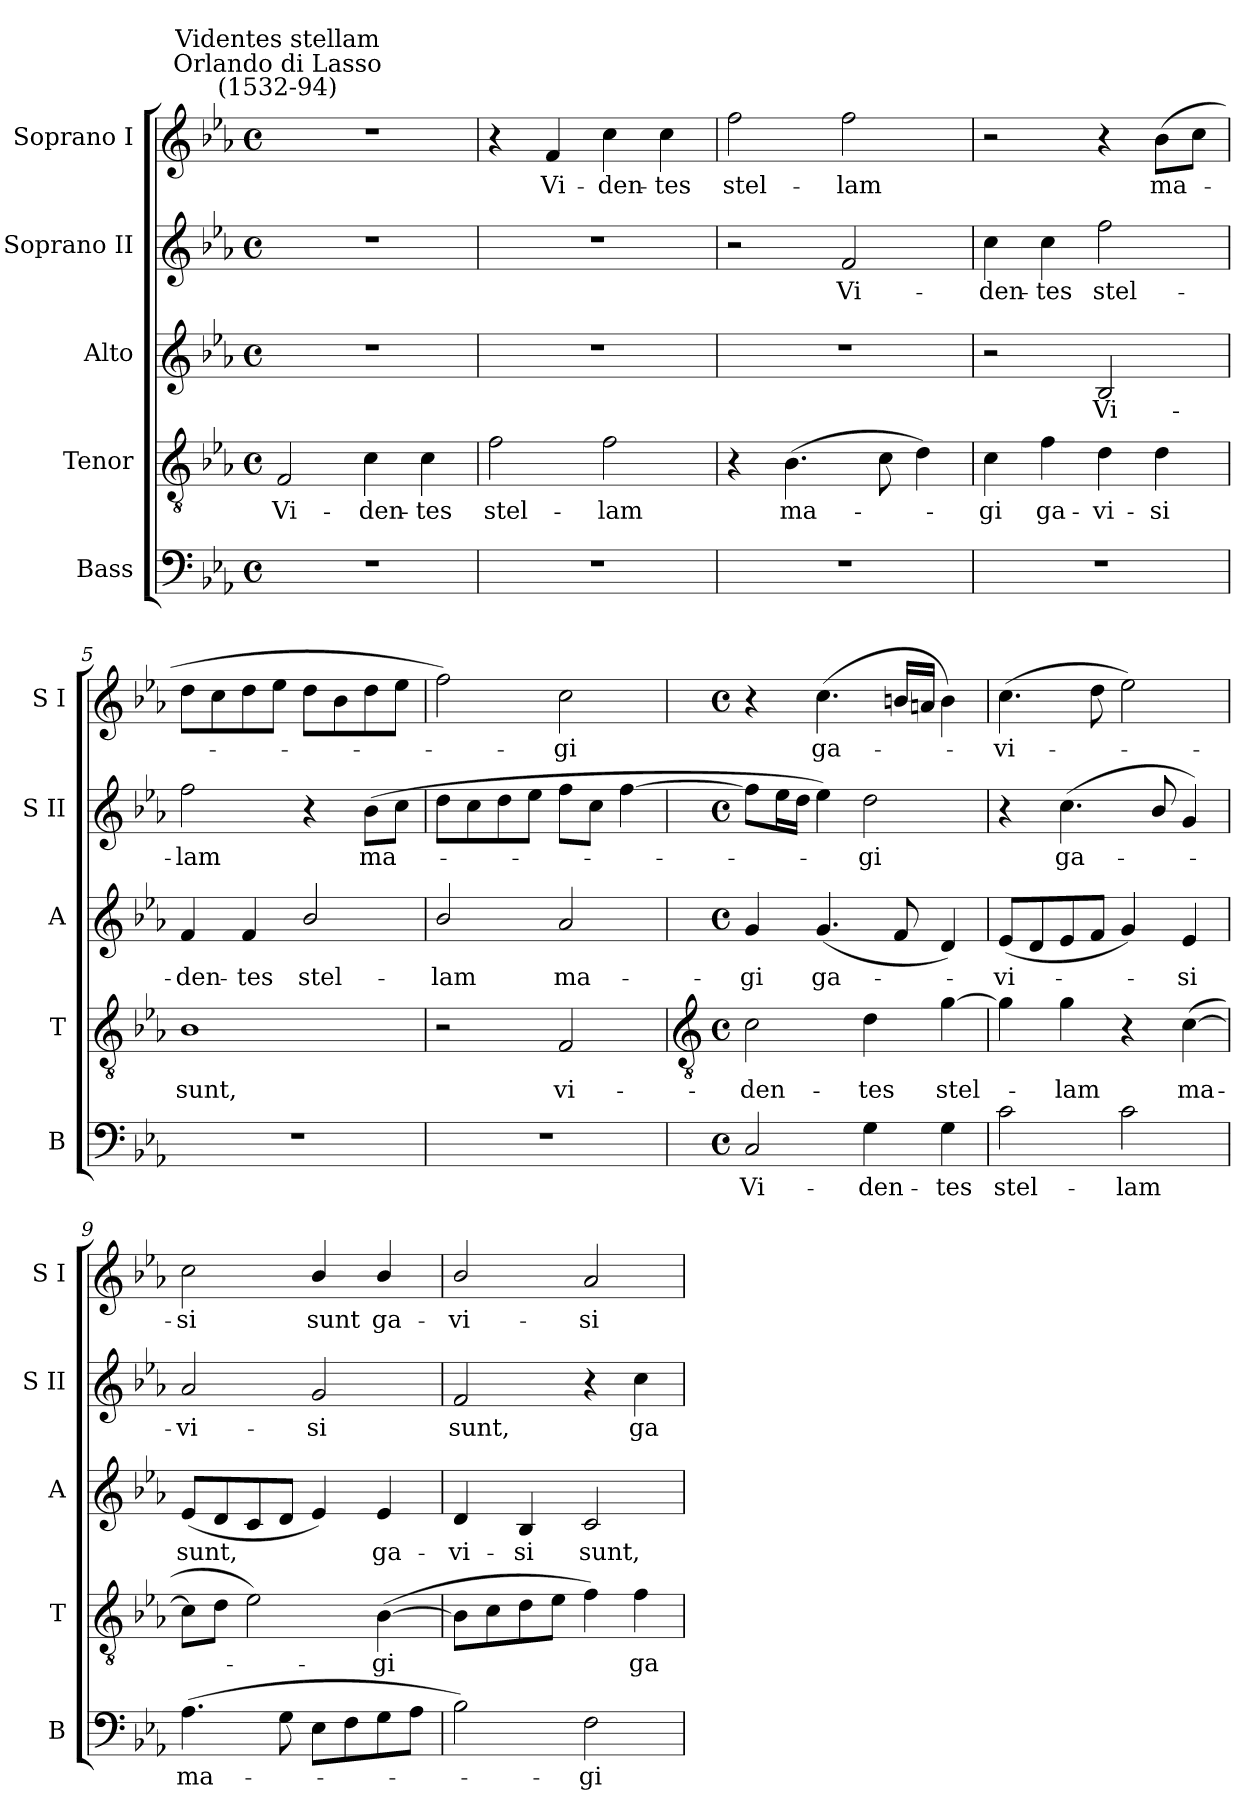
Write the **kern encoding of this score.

**kern	**text	**kern	**text	**kern	**text	**kern	**text	**kern	**text
*part5	*part5	*part4	*part4	*part3	*part3	*part2	*part2	*part1	*part1
*staff5	*staff5	*staff4	*staff4	*staff3	*staff3	*staff2	*staff2	*staff1	*staff1
*I"Bass	*	*I"Tenor	*	*I"Alto	*	*I"Soprano II	*	*I"Soprano I	*
*I'B	*	*I'T	*	*I'A	*	*I'S II	*	*I'S I	*
*clefF4	*	*clefGv2	*	*clefG2	*	*clefG2	*	*clefG2	*
*k[b-e-a-]	*	*k[b-e-a-]	*	*k[b-e-a-]	*	*k[b-e-a-]	*	*k[b-e-a-]	*
*E-:	*	*E-:	*	*E-:	*	*E-:	*	*E-:	*
*M4/4	*	*M4/4	*	*M4/4	*	*M4/4	*	*M4/4	*
*met(c)	*	*met(c)	*	*met(c)	*	*met(c)	*	*met(c)	*
=1	=1	=1	=1	=1	=1	=1	=1	=1	=1
!	!	!	!	!	!	!	!	!LO:TX:a:cj:t=Orlando di Lasso\n(1532-94)	!
!	!	!	!	!	!	!	!	!LO:TX:a:cj:t=Videntes stellam	!
!	!	!	!LO:LY:b	!	!	!	!	!	!
1r	.	2F	Vi-	1r	.	1r	.	1r	.
!	!	!	!LO:LY:b	!	!	!	!	!	!
.	.	4c	-den-	.	.	.	.	.	.
!	!	!	!LO:LY:b	!	!	!	!	!	!
.	.	4c	-tes	.	.	.	.	.	.
=2	=2	=2	=2	=2	=2	=2	=2	=2	=2
!	!	!	!LO:LY:b	!	!	!	!	!	!
1r	.	2f	stel-	1r	.	1r	.	4r	.
!	!	!	!	!	!	!	!	!	!LO:LY:b
.	.	.	.	.	.	.	.	4f	Vi-
!	!	!	!LO:LY:b	!	!	!	!	!	!LO:LY:b
.	.	2f	-lam	.	.	.	.	4cc	-den-
!	!	!	!	!	!	!	!	!	!LO:LY:b
.	.	.	.	.	.	.	.	4cc	-tes
=3	=3	=3	=3	=3	=3	=3	=3	=3	=3
!	!	!	!	!	!	!	!	!	!LO:LY:b
1r	.	4r	.	1r	.	2r	.	2ff	stel-
!	!	!	!LO:LY:b	!	!	!	!	!	!
.	.	(>4.B-	ma-	.	.	.	.	.	.
!	!	!	!	!	!	!	!LO:LY:b	!	!LO:LY:b
.	.	.	.	.	.	2f	Vi-	2ff	-lam
.	.	8c	.	.	.	.	.	.	.
.	.	4d)	.	.	.	.	.	.	.
=4	=4	=4	=4	=4	=4	=4	=4	=4	=4
!	!	!	!LO:LY:b	!	!	!	!LO:LY:b	!	!
1r	.	4c	gi	2r	.	4cc	-den-	2r	.
!	!	!	!LO:LY:b	!	!	!	!LO:LY:b	!	!
.	.	4f	ga-	.	.	4cc	-tes	.	.
!	!	!	!LO:LY:b	!	!LO:LY:b	!	!LO:LY:b	!	!
.	.	4d	-vi-	2B-	Vi-	2ff	stel-	4r	.
!	!	!	!LO:LY:b	!	!	!	!	!	!LO:LY:b
.	.	4d	-si	.	.	.	.	(>8b-L	ma-
.	.	.	.	.	.	.	.	8ccJ	.
=5	=5	=5	=5	=5	=5	=5	=5	=5	=5
!	!	!	!LO:LY:b	!	!LO:LY:b	!	!LO:LY:b	!	!
1r	.	1B-	sunt,	4f	-den-	2ff	-lam	8ddL	.
.	.	.	.	.	.	.	.	8cc	.
!	!	!	!	!	!LO:LY:b	!	!	!	!
.	.	.	.	4f	-tes	.	.	8dd	.
.	.	.	.	.	.	.	.	8ee-J	.
!	!	!	!	!	!LO:LY:b	!	!	!	!
.	.	.	.	2b-/	stel-	4r	.	8ddL	.
.	.	.	.	.	.	.	.	8b-	.
!	!	!	!	!	!	!	!LO:LY:b	!	!
.	.	.	.	.	.	(>8b-L	ma-	8dd	.
.	.	.	.	.	.	8ccJ	.	8ee-J	.
=6	=6	=6	=6	=6	=6	=6	=6	=6	=6
!	!	!	!	!	!LO:LY:b	!	!	!	!
1r	.	2r	.	2b-/	-lam	8ddL	.	2ff)	.
.	.	.	.	.	.	8cc	.	.	.
.	.	.	.	.	.	8dd	.	.	.
.	.	.	.	.	.	8ee-J	.	.	.
!	!	!	!LO:LY:b	!	!LO:LY:b	!	!	!	!LO:LY:b
.	.	2F	vi-	2a-/	ma-	8ffL	.	2cc	gi
.	.	.	.	.	.	8ccJ	.	.	.
.	.	.	.	.	.	[4ff	.	.	.
!!LO:LB:g=z
=7	=7	=7	=7	=7	=7	=7	=7	=7	=7
*	*	*clefGv2	*	*	*	*	*	*	*
*M4/4	*	*M4/4	*	*M4/4	*	*M4/4	*	*M4/4	*
*met(c)	*	*met(c)	*	*met(c)	*	*met(c)	*	*met(c)	*
!	!LO:LY:b	!	!LO:LY:b	!	!LO:LY:b	!	!	!	!
2C	Vi-	2c	-den-	4g	-gi	8ffL]	.	4r	.
.	.	.	.	.	.	16ee-L	.	.	.
.	.	.	.	.	.	16ddJJ	.	.	.
!	!	!	!	!	!LO:LY:b	!	!	!	!LO:LY:b
.	.	.	.	(<4.g	ga-	4ee-)	.	(>4.cc	ga-
!	!LO:LY:b	!	!LO:LY:b	!	!	!	!LO:LY:b	!	!
4G	-den-	4d	-tes	.	.	2dd	gi	.	.
.	.	.	.	8f	.	.	.	16bnLL	.
.	.	.	.	.	.	.	.	16anJJ	.
!	!LO:LY:b	!	!LO:LY:b	!	!	!	!	!	!
4G	-tes	[4g	stel-	4d)	.	.	.	4b)	.
=8	=8	=8	=8	=8	=8	=8	=8	=8	=8
!	!LO:LY:b	!	!	!	!LO:LY:b	!	!	!	!LO:LY:b
2c	stel-	4g]	.	(<8e-L	vi-	4r	.	(>4.cc	vi-
.	.	.	.	8d	.	.	.	.	.
!	!	!	!LO:LY:b	!	!	!	!LO:LY:b	!	!
.	.	4g	lam	8e-	.	(<4.cc	ga-	.	.
.	.	.	.	8fJ	.	.	.	8dd	.
!	!LO:LY:b	!	!	!	!	!	!	!	!
2c	-lam	4r	.	4g)	.	.	.	2ee-)	.
.	.	.	.	.	.	8b-/	.	.	.
!	!	!	!LO:LY:b	!	!LO:LY:b	!	!	!	!
.	.	(>[4c	ma-	4e-	si	4g)	.	.	.
=9	=9	=9	=9	=9	=9	=9	=9	=9	=9
!	!LO:LY:b	!	!	!	!LO:LY:b	!	!LO:LY:b	!	!LO:LY:b
(>4.A-	ma-	8cL]	.	(<8e-L	sunt,	2a-/	vi-	2cc	si
.	.	8dJ	.	8d	.	.	.	.	.
.	.	2e-)	.	8c	.	.	.	.	.
8G	.	.	.	8dJ	.	.	.	.	.
!	!	!	!	!	!	!	!LO:LY:b	!	!LO:LY:b
8E-L	.	.	.	4e-)	.	2g	-si	4b-/	sunt
8F	.	.	.	.	.	.	.	.	.
!	!	!	!LO:LY:b	!	!LO:LY:b	!	!	!	!LO:LY:b
8G	.	(>[4B-	gi	4e-	ga-	.	.	4b-/	ga-
8A-J	.	.	.	.	.	.	.	.	.
=10	=10	=10	=10	=10	=10	=10	=10	=10	=10
!	!	!	!	!	!LO:LY:b	!	!LO:LY:b	!	!LO:LY:b
2B-)	.	8B-L]	.	4d	-vi-	2f	sunt,	2b-/	-vi-
.	.	8c	.	.	.	.	.	.	.
!	!	!	!	!	!LO:LY:b	!	!	!	!
.	.	8d	.	4B-	-si	.	.	.	.
.	.	8e-J	.	.	.	.	.	.	.
!	!LO:LY:b	!	!	!	!LO:LY:b	!	!	!	!LO:LY:b
2F	gi	4f)	.	2c	sunt,	4r	.	2a-/	-si
!	!	!	!LO:LY:b	!	!	!	!LO:LY:b	!	!
.	.	4f	ga-	.	.	4cc	ga-	.	.
=	=	=	=	=	=	=	=	=	=
*-	*-	*-	*-	*-	*-	*-	*-	*-	*-
